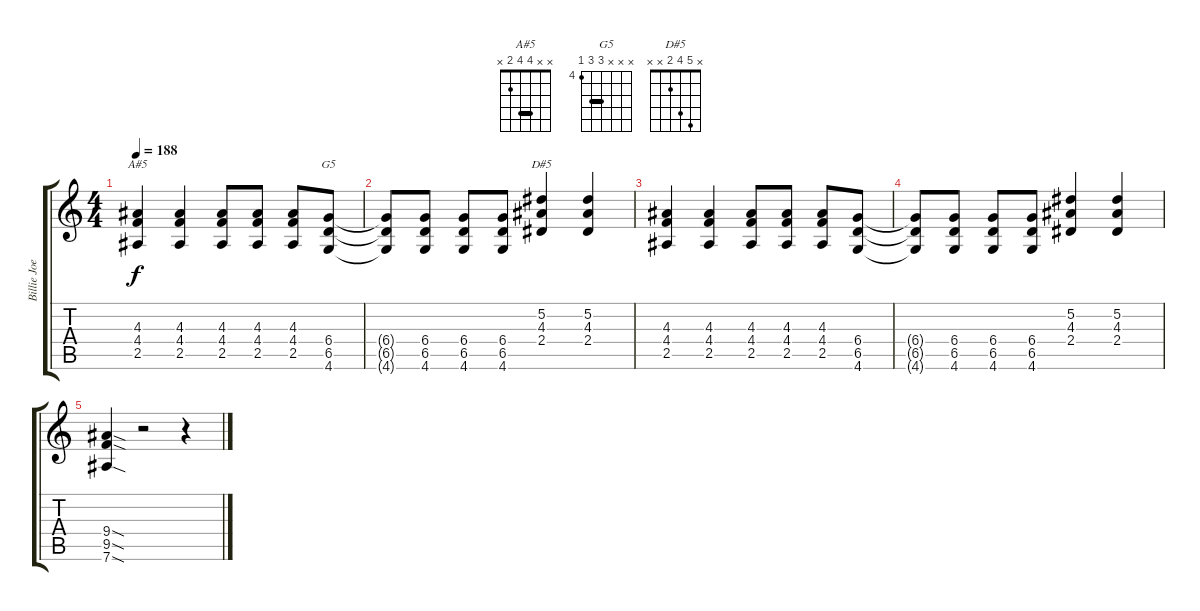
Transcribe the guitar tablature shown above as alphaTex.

\track ("Billie Joe" "Billie Joe") {instrument distortionguitar}
\staff {score tabs}
\tuning (Eb4 Bb3 Gb3 Db3 Ab2 Eb2) {hide}
\chord ("A#5" x x 4 4 2 x) {barre 4}
\chord ("G5" x x x 6 6 4) {firstfret 4 barre 6}
\chord ("D#5" x 5 4 2 x x)
\ts (4 4)
\tempo 188
\clef g2
\ks c
(4.3 4.4 2.5).4{ch "A#5" dy f} (4.3 4.4 2.5).4 (4.3 4.4 2.5).8 (4.3 4.4 2.5).8 (4.3 4.4 2.5).8 (6.4 6.5 4.6).8{ch "G5"} |
(6.4{t} 6.5{t} 4.6{t}).8 (6.4 6.5 4.6).8 (6.4 6.5 4.6).8 (6.4 6.5 4.6).8 (5.2 4.3 2.4).4{ch "D#5"} (5.2 4.3 2.4).4 |
(4.3 4.4 2.5).4 (4.3 4.4 2.5).4 (4.3 4.4 2.5).8 (4.3 4.4 2.5).8 (4.3 4.4 2.5).8 (6.4 6.5 4.6).8 |
(6.4{t} 6.5{t} 4.6{t}).8 (6.4 6.5 4.6).8 (6.4 6.5 4.6).8 (6.4 6.5 4.6).8 (5.2 4.3 2.4).4 (5.2 4.3 2.4).4 |
(9.4{sod} 9.5{sod} 7.6{sod}).4 r.2 r.4
